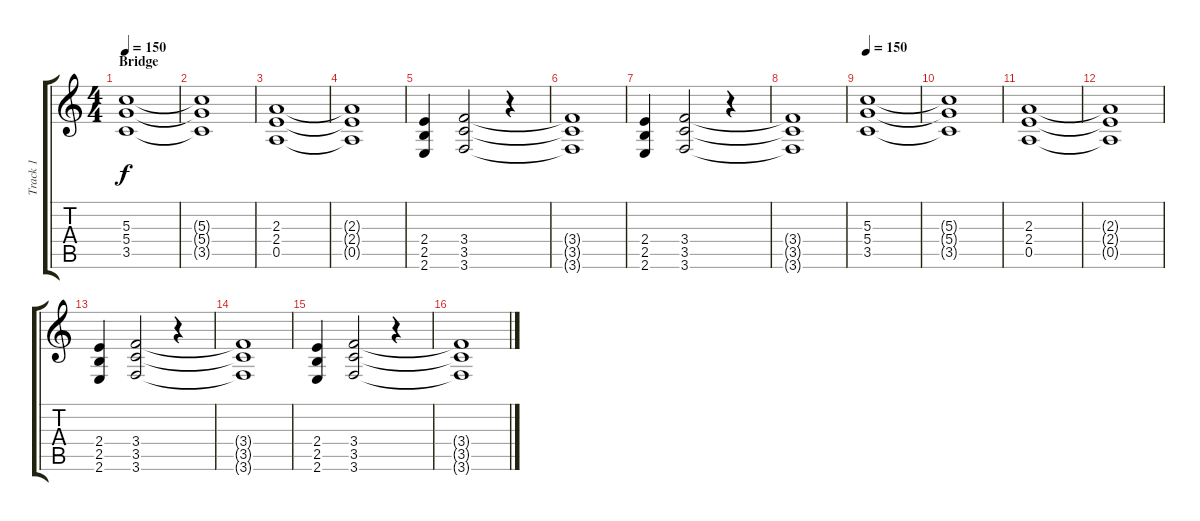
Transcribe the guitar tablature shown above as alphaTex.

\track ("Track 1" "Track 1") {instrument overdrivenguitar}
\staff {score tabs}
\tuning (E4 B3 G3 D3 A2 D2) {hide}
\ts (4 4)
\section ("" "Bridge")
\tempo 150
\clef g2
\ks c
(5.3 5.4 3.5).1{dy f} |
(5.3{t} 5.4{t} 3.5{t}).1 |
(2.3 2.4 0.5).1 |
(2.3{t} 2.4{t} 0.5{t}).1 |
(2.4 2.5 2.6).4 (3.4 3.5 3.6).2 r.4 |
(3.4{t} 3.5{t} 3.6{t}).1 |
(2.4 2.5 2.6).4 (3.4 3.5 3.6).2 r.4 |
(3.4{t} 3.5{t} 3.6{t}).1 |
\tempo 150
(5.3 5.4 3.5).1 |
(5.3{t} 5.4{t} 3.5{t}).1 |
(2.3 2.4 0.5).1 |
(2.3{t} 2.4{t} 0.5{t}).1 |
(2.4 2.5 2.6).4 (3.4 3.5 3.6).2 r.4 |
(3.4{t} 3.5{t} 3.6{t}).1 |
(2.4 2.5 2.6).4 (3.4 3.5 3.6).2 r.4 |
(3.4{t} 3.5{t} 3.6{t}).1
